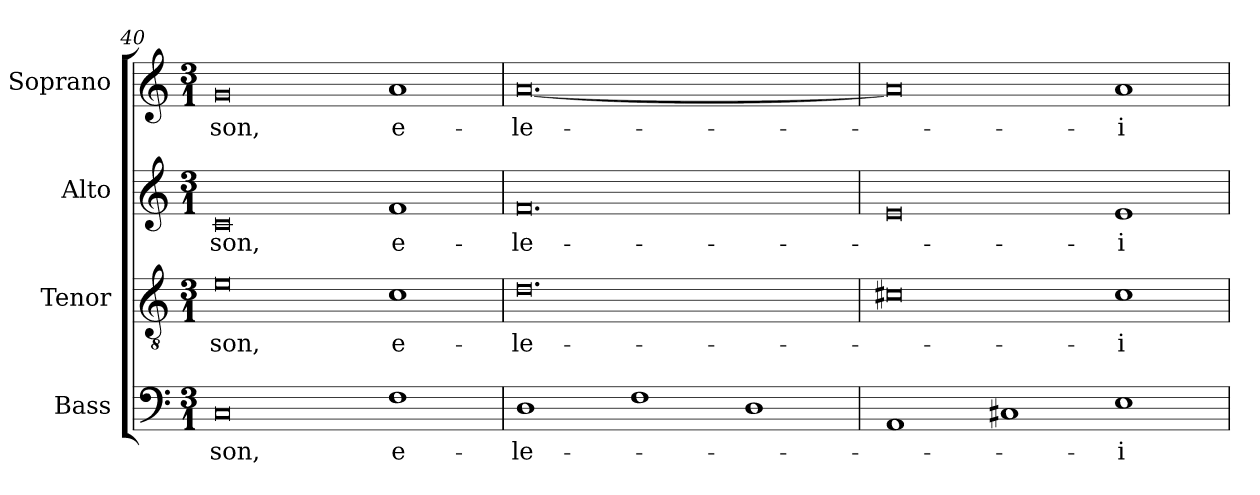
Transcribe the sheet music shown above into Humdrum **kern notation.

**kern	**text	**kern	**text	**kern	**text	**kern	**text
*part4	*part4	*part3	*part3	*part2	*part2	*part1	*part1
*staff4	*staff4	*staff3	*staff3	*staff2	*staff2	*staff1	*staff1
*I"Bass	*	*I"Tenor	*	*I"Alto	*	*I"Soprano	*
*clefF4	*	*clefGv2	*	*clefG2	*	*clefG2	*
*k[]	*	*k[]	*	*k[]	*	*k[]	*
*C:	*	*C:	*	*C:	*	*C:	*
*M3/1	*	*M3/1	*	*M3/1	*	*M3/1	*
=40	=40	=40	=40	=40	=40	=40	=40
0C	-son,	0e	-son,	0c	-son,	0g	-son,
1F	e-	1c	e-	1f	e-	1a	e-
=41	=41	=41	=41	=41	=41	=41	=41
1D	-le-	0.d	-le-	0.f	-le-	[0.a	-le-
1F	.	.	.	.	.	.	.
1D	.	.	.	.	.	.	.
=42	=42	=42	=42	=42	=42	=42	=42
1AA	.	0c#X	.	0e	.	0a]	.
1C#X	.	.	.	.	.	.	.
1E	-i-	1c#	-i-	1e	-i-	1a	-i-
=	=	=	=	=	=	=	=
*-	*-	*-	*-	*-	*-	*-	*-
